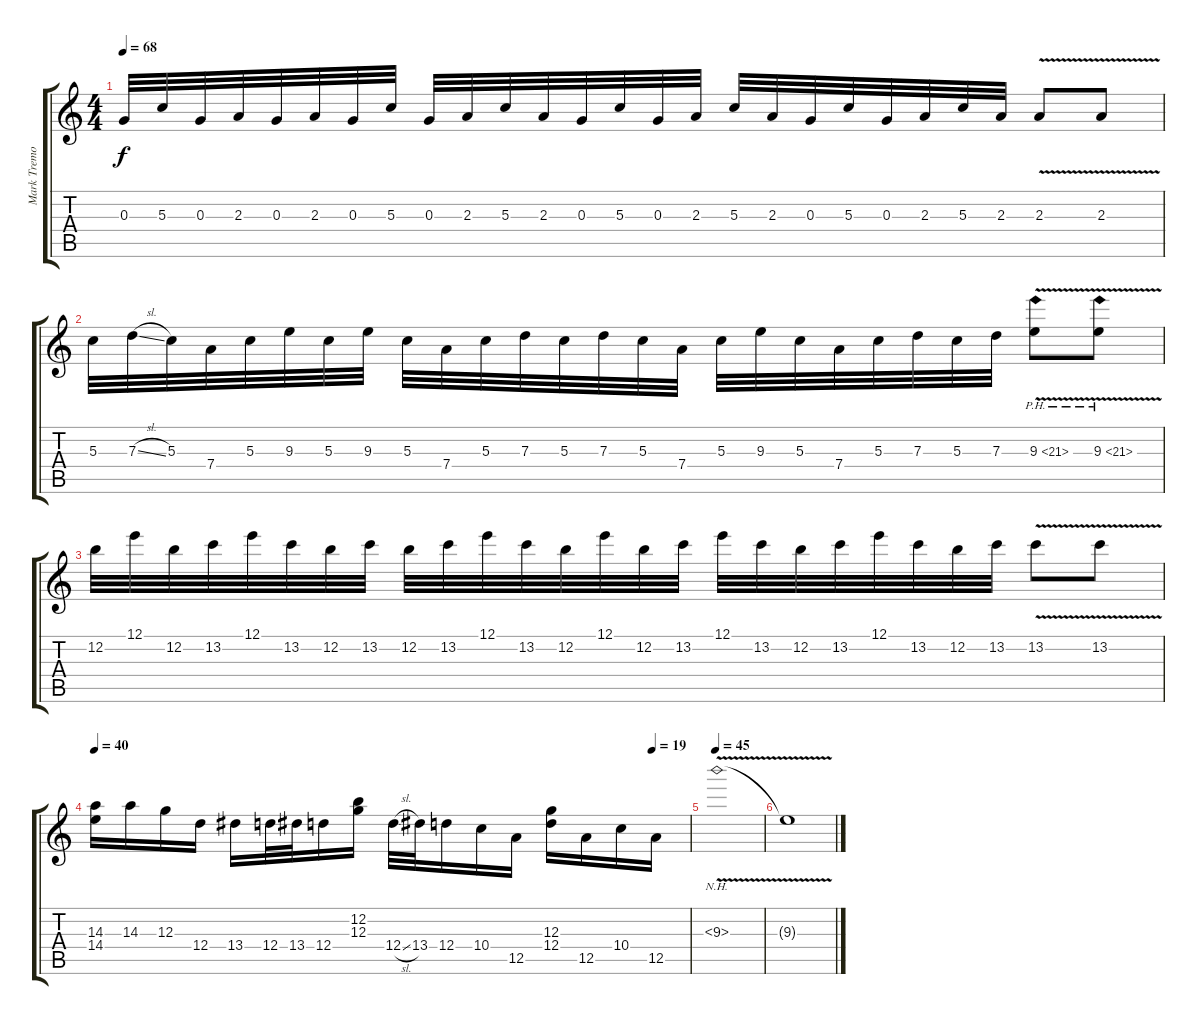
\track ("Mark Tremonti - Fills and Solo" "Mark Tremo") {instrument acousticguitarsteel}
\staff {score tabs}
\tuning (E4 B3 G3 D3 A2 E2) {hide}
\ts (4 4)
\tempo 68
\clef g2
\ks c
0.3.32{dy f} 5.3.32 0.3.32 2.3.32 0.3.32 2.3.32 0.3.32 5.3.32 0.3.32 2.3.32 5.3.32 2.3.32 0.3.32 5.3.32 0.3.32 2.3.32 5.3.32 2.3.32 0.3.32 5.3.32 0.3.32 2.3.32 5.3.32 2.3.32 2.3{v}.8 2.3{v}.8 |
5.3.32 7.3{sl}.32 5.3.32 7.4.32 5.3.32 9.3.32 5.3.32 9.3.32 5.3.32 7.4.32 5.3.32 7.3.32 5.3.32 7.3.32 5.3.32 7.4.32 5.3.32 9.3.32 5.3.32 7.4.32 5.3.32 7.3.32 5.3.32 7.3.32 9.3{ph 12 v}.8 9.3{ph 12 v}.8 |
12.2.32 12.1.32 12.2.32 13.2.32 12.1.32 13.2.32 12.2.32 13.2.32 12.2.32 13.2.32 12.1.32 13.2.32 12.2.32 12.1.32 12.2.32 13.2.32 12.1.32 13.2.32 12.2.32 13.2.32 12.1.32 13.2.32 12.2.32 13.2.32 13.2{v}.8 13.2{v}.8 |
\tempo 40
\tempo (19 0.9375)
(14.3 14.4).16 14.3.16 12.3.16 12.4.16 13.4.16 12.4.32 13.4.32 12.4.16 (12.2 12.3).16 12.4{sl}.32 13.4.32 12.4.16 10.4.16 12.5.16 (12.3 12.4).16 12.5.16 10.4.16 12.5.16 |
\tempo 45
9.3{nh v}.1 |
9.3{t}.1
